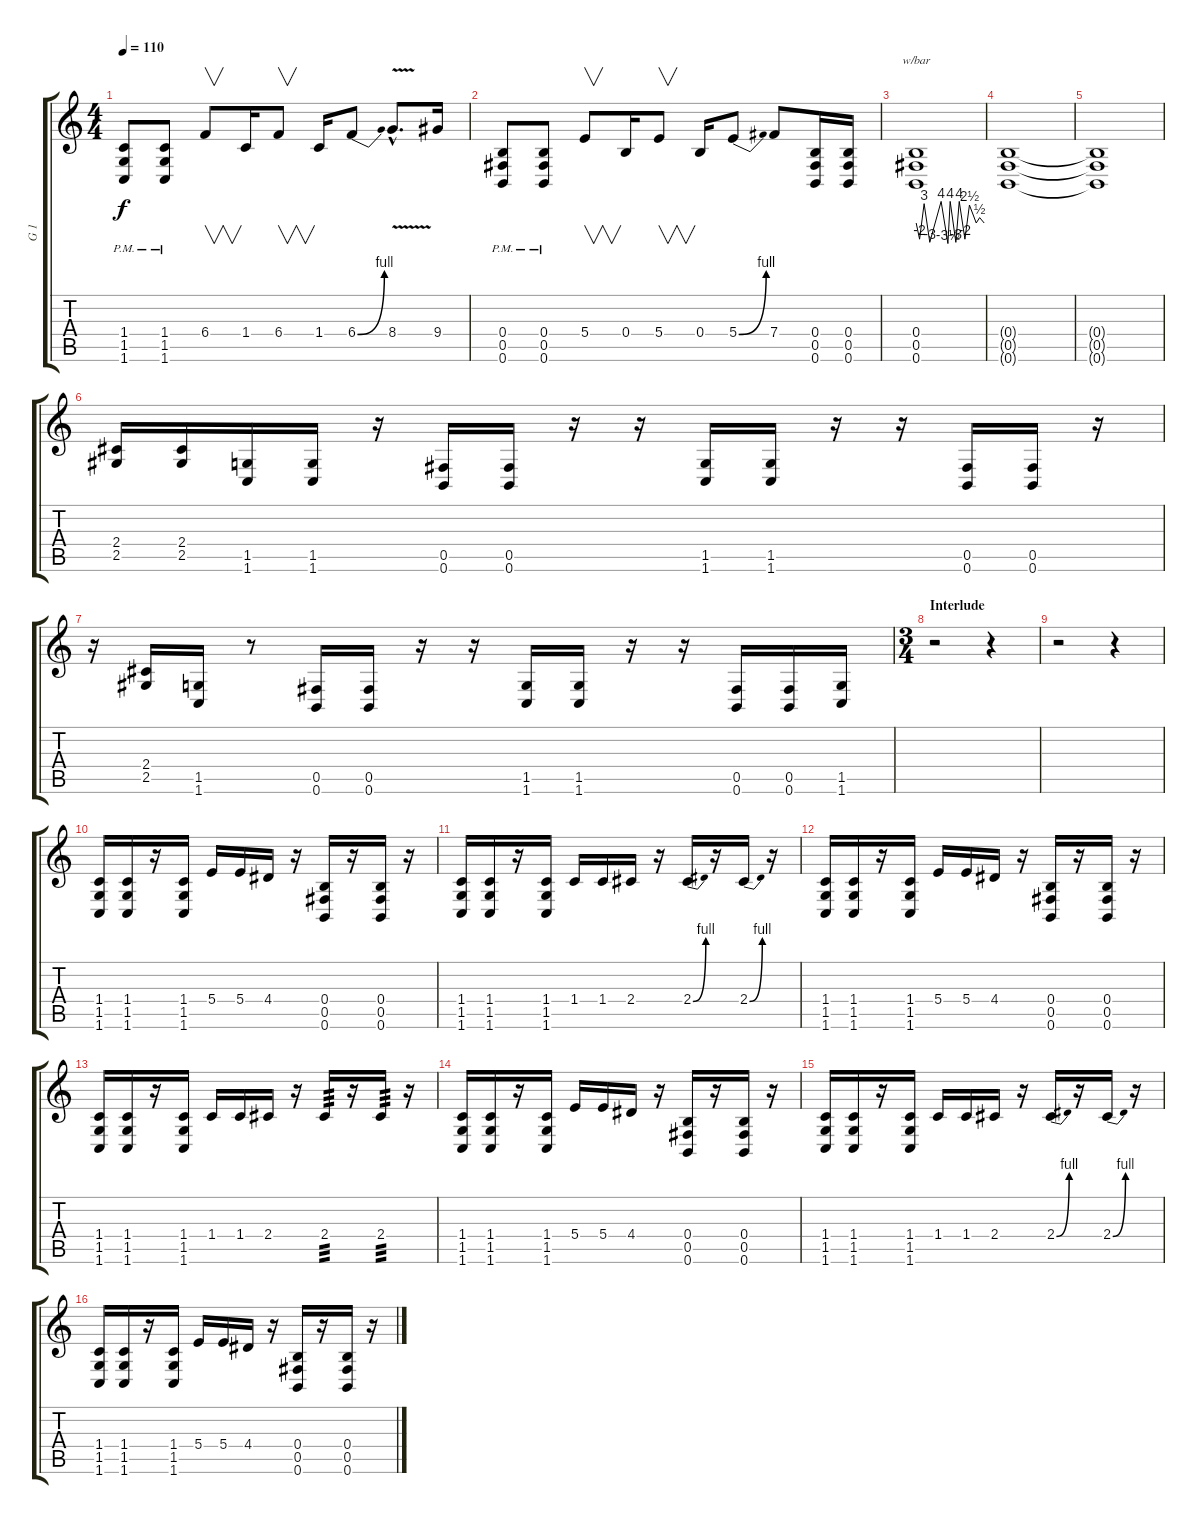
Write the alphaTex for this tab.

\track ("G 1" "G 1") {instrument distortionguitar}
\staff {score tabs}
\tuning (Db4 Ab3 E3 B2 Gb2 B1) {hide}
\ts (4 4)
\tempo 110
\clef g2
\ks c
(1.4{pm} 1.5{pm} 1.6{pm}).8{dy f} (1.4{pm} 1.5{pm} 1.6{pm}).8 6.4.8{v} 1.4.16 6.4.8{v} 1.4.16 6.4{be (bend 0 0 60 4)}.8 8.4{v hac}.8{d} 9.4.16 |
(0.4{pm} 0.5{pm} 0.6{pm}).8 (0.4{pm} 0.5{pm} 0.6{pm}).8 5.4.8{v} 0.4.16 5.4.8{v} 0.4.16 5.4{be (bend 0 0 60 4)}.8 7.4.8 (0.4 0.5 0.6).16 (0.4 0.5 0.6).16 |
(0.4 0.5 0.6).1{tbe (custom default 0 0 3 -8 7 12 12 -12 22 16 28 -14 30 16 35 -12 38 16 43 -8 47 10 53 0 56 2 60 0) volume 6} |
(0.4{t} 0.5{t} 0.6{t}).1 |
(0.4{t} 0.5{t} 0.6{t}).1 |
(2.4 2.5).16{volume 12 balance 0} (2.4 2.5).16 (1.5 1.6).16 (1.5 1.6).16 r.16 (0.5 0.6).16 (0.5 0.6).16 r.16 r.16 (1.5 1.6).16 (1.5 1.6).16 r.16 r.16 (0.5 0.6).16 (0.5 0.6).16 r.16 |
r.16 (2.4 2.5).16 (1.5 1.6).16 r.8 (0.5 0.6).16 (0.5 0.6).16 r.16 r.16 (1.5 1.6).16 (1.5 1.6).16 r.16 r.16 (0.5 0.6).16 (0.5 0.6).16 (1.5 1.6).16 |
\ts (3 4)
\section ("" "Interlude")
r.2 r.4 |
r.2 r.4 |
(1.4 1.5 1.6).16 (1.4 1.5 1.6).16 r.16 (1.4 1.5 1.6).16 5.4.16 5.4.16 4.4.16 r.16 (0.4 0.5 0.6).16 r.16 (0.4 0.5 0.6).16 r.16 |
(1.4 1.5 1.6).16 (1.4 1.5 1.6).16 r.16 (1.4 1.5 1.6).16 1.4.16 1.4.16 2.4.16 r.16 2.4{be (bend 0 0 60 4)}.16 r.16 2.4{be (bend 0 0 60 4)}.16 r.16 |
(1.4 1.5 1.6).16 (1.4 1.5 1.6).16 r.16 (1.4 1.5 1.6).16 5.4.16 5.4.16 4.4.16 r.16 (0.4 0.5 0.6).16 r.16 (0.4 0.5 0.6).16 r.16 |
(1.4 1.5 1.6).16 (1.4 1.5 1.6).16 r.16 (1.4 1.5 1.6).16 1.4.16 1.4.16 2.4.16 r.16 2.4.16{tp 3} r.16 2.4.16{tp 3} r.16 |
(1.4 1.5 1.6).16 (1.4 1.5 1.6).16 r.16 (1.4 1.5 1.6).16 5.4.16 5.4.16 4.4.16 r.16 (0.4 0.5 0.6).16 r.16 (0.4 0.5 0.6).16 r.16 |
(1.4 1.5 1.6).16 (1.4 1.5 1.6).16 r.16 (1.4 1.5 1.6).16 1.4.16 1.4.16 2.4.16 r.16 2.4{be (bend 0 0 60 4)}.16 r.16 2.4{be (bend 0 0 60 4)}.16 r.16 |
(1.4 1.5 1.6).16 (1.4 1.5 1.6).16 r.16 (1.4 1.5 1.6).16 5.4.16 5.4.16 4.4.16 r.16 (0.4 0.5 0.6).16 r.16 (0.4 0.5 0.6).16 r.16
